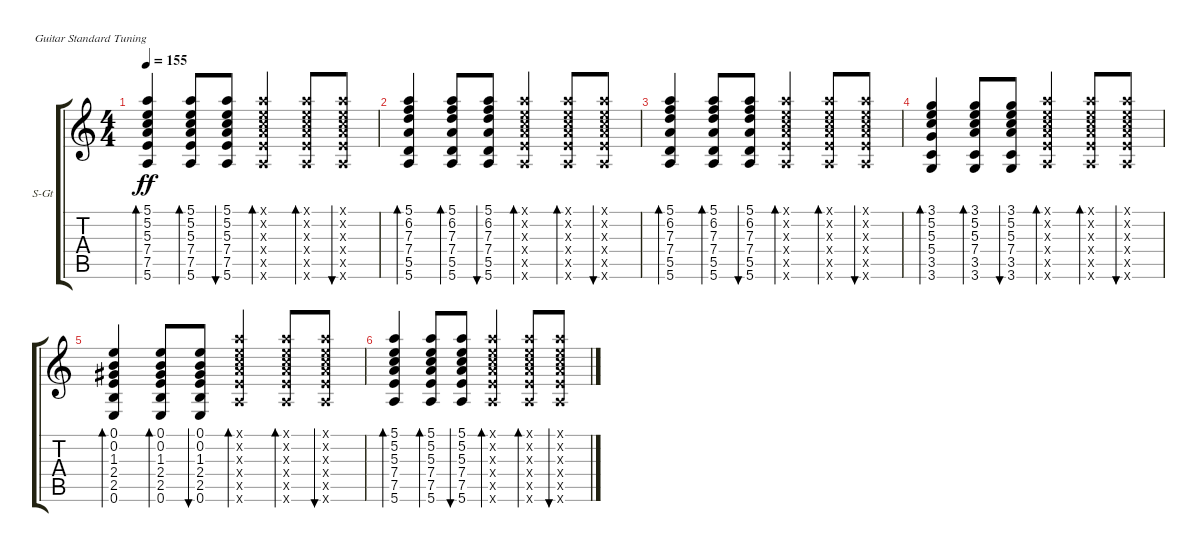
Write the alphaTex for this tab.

\bracketExtendMode groupsimilarinstruments
\firstSystemTrackNameOrientation horizontal
\otherSystemsTrackNameOrientation horizontal
\track ("Г. Каспарян" "S-Gt") {instrument acousticguitarsteel}
\staff {score tabs}
\tuning (E4 B3 G3 D3 A2 E2)
\ts (4 4)
\tempo 155
\clef g2
\ks c
(5.6 7.5 7.4 5.3 5.2 5.1).4{bd 55 dy ff} (5.6 7.5 7.4 5.3 5.2 5.1).8{bd 46} (5.6 7.5 7.4 5.3 5.2 5.1).8{bu 48} (5.6{x} 7.5{x} 7.4{x} 5.3{x} 5.2{x} 5.1{x}).4{bd 55} (5.6{x} 7.5{x} 7.4{x} 5.3{x} 5.2{x} 5.1{x}).8{bd 46} (5.6{x} 7.5{x} 7.4{x} 5.3{x} 5.2{x} 5.1{x}).8{bu 48} |
(5.6 5.5 7.4 7.3 6.2 5.1).4{bd 55} (5.6 5.5 7.4 7.3 6.2 5.1).8{bd 46} (5.6 5.5 7.4 7.3 6.2 5.1).8{bu 48} (5.6{x} 7.5{x} 7.4{x} 5.3{x} 5.2{x} 5.1{x}).4{bd 55} (5.6{x} 7.5{x} 7.4{x} 5.3{x} 5.2{x} 5.1{x}).8{bd 46} (5.6{x} 7.5{x} 7.4{x} 5.3{x} 5.2{x} 5.1{x}).8{bu 48} |
(5.6 5.5 7.4 7.3 6.2 5.1).4{bd 55} (5.6 5.5 7.4 7.3 6.2 5.1).8{bd 46} (5.6 5.5 7.4 7.3 6.2 5.1).8{bu 48} (5.6{x} 7.5{x} 7.4{x} 5.3{x} 5.2{x} 5.1{x}).4{bd 55} (5.6{x} 7.5{x} 7.4{x} 5.3{x} 5.2{x} 5.1{x}).8{bd 46} (5.6{x} 7.5{x} 7.4{x} 5.3{x} 5.2{x} 5.1{x}).8{bu 48} |
(3.6 3.5 5.4 5.3 5.2 3.1).4{bd 55} (3.6 3.5 7.4 5.3 5.2 3.1).8{bd 46} (3.6 3.5 7.4 5.3 5.2 3.1).8{bu 48} (5.6{x} 7.5{x} 7.4{x} 5.3{x} 5.2{x} 5.1{x}).4{bd 55} (5.6{x} 7.5{x} 7.4{x} 5.3{x} 5.2{x} 5.1{x}).8{bd 46} (5.6{x} 7.5{x} 7.4{x} 5.3{x} 5.2{x} 5.1{x}).8{bu 48} |
(0.6 2.5 2.4 1.3 0.2 0.1).4{bd 55} (0.6 2.5 2.4 1.3 0.2 0.1).8{bd 46} (0.6 2.5 2.4 1.3 0.2 0.1).8{bu 48} (5.6{x} 7.5{x} 7.4{x} 5.3{x} 5.2{x} 5.1{x}).4{bd 55} (5.6{x} 7.5{x} 7.4{x} 5.3{x} 5.2{x} 5.1{x}).8{bd 46} (5.6{x} 7.5{x} 7.4{x} 5.3{x} 5.2{x} 5.1{x}).8{bu 48} |
(5.6 7.5 7.4 5.3 5.2 5.1).4{bd 55} (5.6 7.5 7.4 5.3 5.2 5.1).8{bd 46} (5.6 7.5 7.4 5.3 5.2 5.1).8{bu 48} (5.6{x} 7.5{x} 7.4{x} 5.3{x} 5.2{x} 5.1{x}).4{bd 55} (5.6{x} 7.5{x} 7.4{x} 5.3{x} 5.2{x} 5.1{x}).8{bd 46} (5.6{x} 7.5{x} 7.4{x} 5.3{x} 5.2{x} 5.1{x}).8{bu 48}
